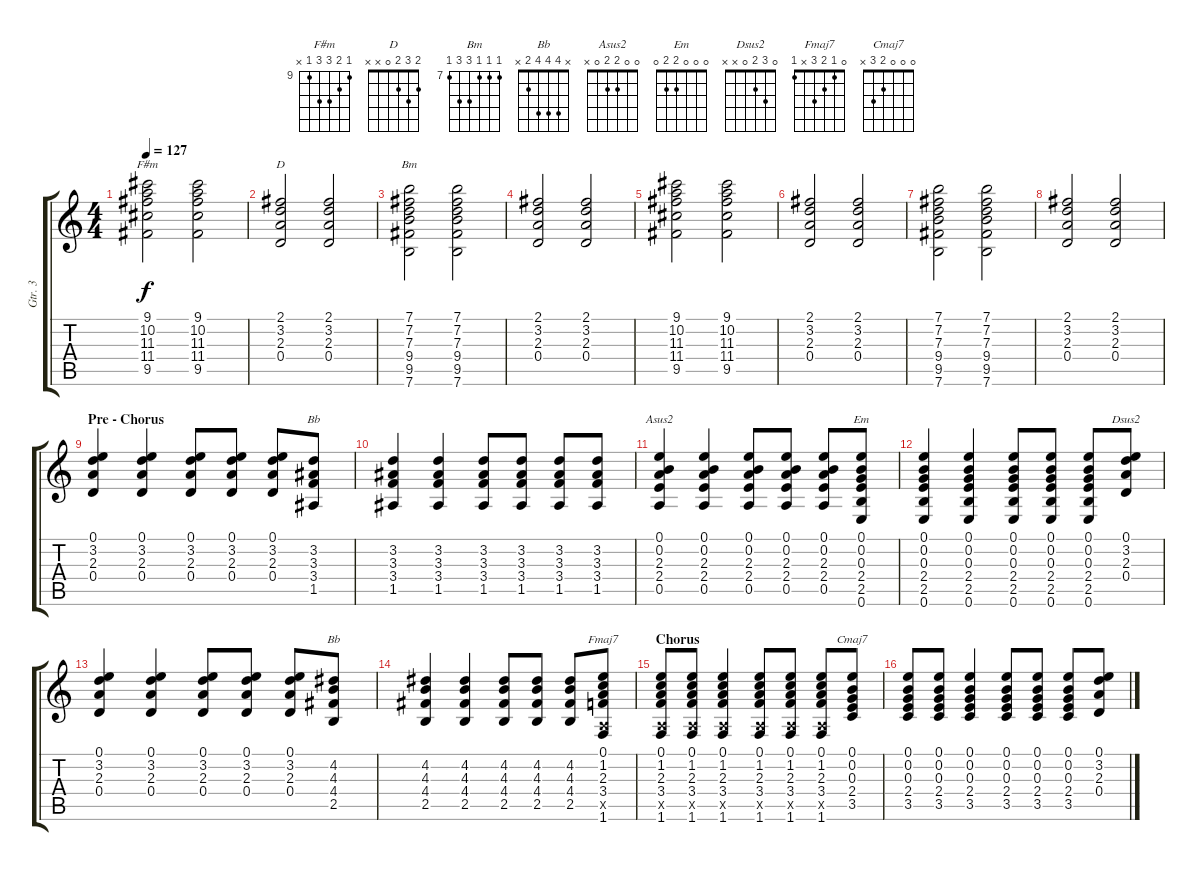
\track ("Gtr. 3" "Gtr. 3") {instrument acousticguitarsteel}
\staff {score tabs}
\tuning (E4 B3 G3 D3 A2 E2) {hide}
\chord ("F#m" 9 10 11 11 9 x) {firstfret 9}
\chord ("D" 2 3 2 0 x x)
\chord ("Bm" 7 7 7 9 9 7) {firstfret 7}
\chord ("Bb" x 3 3 3 1 x)
\chord ("Asus2" 0 0 2 2 0 x)
\chord ("Em" 0 0 0 2 2 0)
\chord ("Dsus2" 0 3 2 0 x x)
\chord ("Bb" x 4 4 4 2 x)
\chord ("Fmaj7" 0 1 2 3 x 1)
\chord ("Cmaj7" 0 0 0 2 3 x)
\ts (4 4)
\tempo 127
\clef g2
\ks c
(9.1 10.2 11.3 11.4 9.5).2{ch "F#m" dy f} (9.1 10.2 11.3 11.4 9.5).2 |
(2.1 3.2 2.3 0.4).2{ch "D"} (2.1 3.2 2.3 0.4).2 |
(7.1 7.2 7.3 9.4 9.5 7.6).2{ch "Bm"} (7.1 7.2 7.3 9.4 9.5 7.6).2 |
(2.1 3.2 2.3 0.4).2 (2.1 3.2 2.3 0.4).2 |
(9.1 10.2 11.3 11.4 9.5).2 (9.1 10.2 11.3 11.4 9.5).2 |
(2.1 3.2 2.3 0.4).2 (2.1 3.2 2.3 0.4).2 |
(7.1 7.2 7.3 9.4 9.5 7.6).2 (7.1 7.2 7.3 9.4 9.5 7.6).2 |
(2.1 3.2 2.3 0.4).2 (2.1 3.2 2.3 0.4).2 |
\section ("" "Pre - Chorus")
(0.1 3.2 2.3 0.4).4 (0.1 3.2 2.3 0.4).4 (0.1 3.2 2.3 0.4).8 (0.1 3.2 2.3 0.4).8 (0.1 3.2 2.3 0.4).8 (3.2 3.3 3.4 1.5).8{ch "Bb"} |
(3.2 3.3 3.4 1.5).4 (3.2 3.3 3.4 1.5).4 (3.2 3.3 3.4 1.5).8 (3.2 3.3 3.4 1.5).8 (3.2 3.3 3.4 1.5).8 (3.2 3.3 3.4 1.5).8 |
(0.1 0.2 2.3 2.4 0.5).4{ch "Asus2"} (0.1 0.2 2.3 2.4 0.5).4 (0.1 0.2 2.3 2.4 0.5).8 (0.1 0.2 2.3 2.4 0.5).8 (0.1 0.2 2.3 2.4 0.5).8 (0.1 0.2 0.3 2.4 2.5 0.6).8{ch "Em"} |
(0.1 0.2 0.3 2.4 2.5 0.6).4 (0.1 0.2 0.3 2.4 2.5 0.6).4 (0.1 0.2 0.3 2.4 2.5 0.6).8 (0.1 0.2 0.3 2.4 2.5 0.6).8 (0.1 0.2 0.3 2.4 2.5 0.6).8 (0.1 3.2 2.3 0.4).8{ch "Dsus2"} |
(0.1 3.2 2.3 0.4).4 (0.1 3.2 2.3 0.4).4 (0.1 3.2 2.3 0.4).8 (0.1 3.2 2.3 0.4).8 (0.1 3.2 2.3 0.4).8 (4.2 4.3 4.4 2.5).8{ch "Bb"} |
(4.2 4.3 4.4 2.5).4 (4.2 4.3 4.4 2.5).4 (4.2 4.3 4.4 2.5).8 (4.2 4.3 4.4 2.5).8 (4.2 4.3 4.4 2.5).8 (0.1 1.2 2.3 3.4 0.5{x} 1.6).8{ch "Fmaj7"} |
\section ("" "Chorus")
(0.1 1.2 2.3 3.4 0.5{x} 1.6).8 (0.1 1.2 2.3 3.4 0.5{x} 1.6).8 (0.1 1.2 2.3 3.4 0.5{x} 1.6).4 (0.1 1.2 2.3 3.4 0.5{x} 1.6).8 (0.1 1.2 2.3 3.4 0.5{x} 1.6).8 (0.1 1.2 2.3 3.4 0.5{x} 1.6).8 (0.1 0.2 0.3 2.4 3.5).8{ch "Cmaj7"} |
(0.1 0.2 0.3 2.4 3.5).8 (0.1 0.2 0.3 2.4 3.5).8 (0.1 0.2 0.3 2.4 3.5).4 (0.1 0.2 0.3 2.4 3.5).8 (0.1 0.2 0.3 2.4 3.5).8 (0.1 0.2 0.3 2.4 3.5).8 (0.1 3.2 2.3 0.4).8
